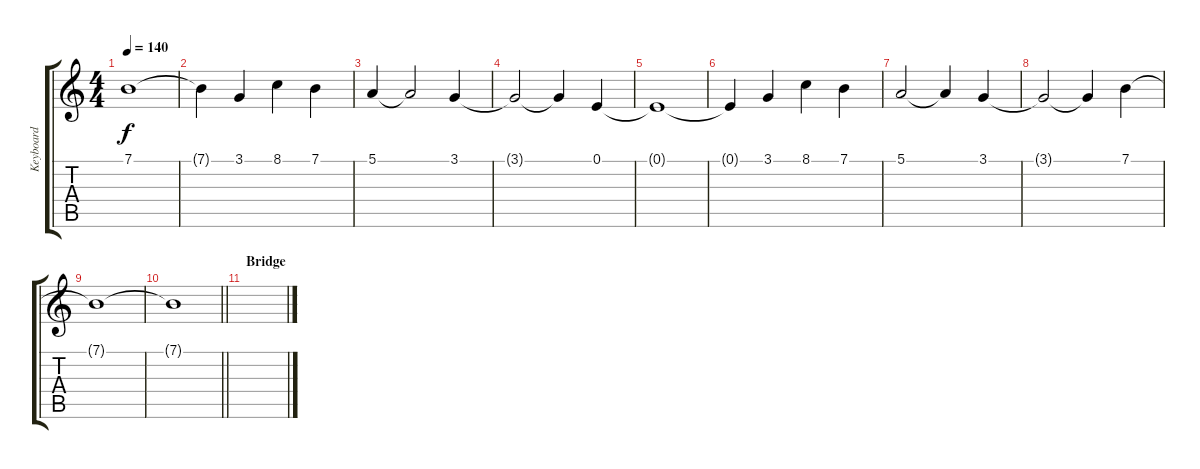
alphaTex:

\track ("Keyboard" "Keyboard") {instrument electricpiano1}
\staff {score tabs}
\tuning (E4 B3 G3 D3 A2 E2) {hide}
\ts (4 4)
\tempo 140
\clef g2
\ks c
7.1{t}.1{dy f} |
7.1{t}.4 3.1.4 8.1.4 7.1.4 |
5.1.4 5.1{t}.2 3.1.4 |
3.1{t}.2 3.1{t}.4 0.1.4 |
0.1{t}.1 |
0.1{t}.4 3.1.4 8.1.4 7.1.4 |
5.1.2 5.1{t}.4 3.1.4 |
3.1{t}.2 3.1{t}.4 7.1.4 |
7.1{t}.1 |
\barLineRight lightlight
7.1{t}.1 |
\section ("" "Bridge")
